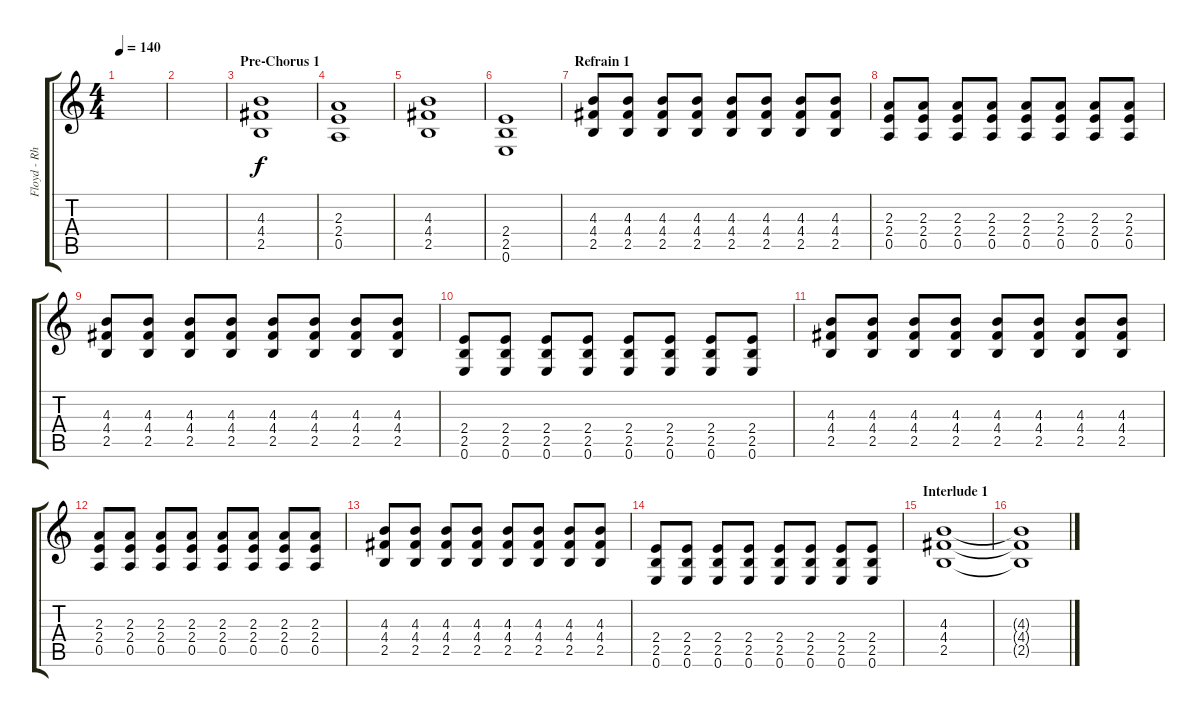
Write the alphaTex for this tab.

\track ("Floyd - Rhythm Guitar 2" "Floyd - Rh") {instrument distortionguitar}
\staff {score tabs}
\tuning (E4 B3 G3 D3 A2 E2) {hide}
\ts (4 4)
\tempo 140
\clef g2
\ks c
|
|
\section ("" "Pre-Chorus 1")
(4.3 4.4 2.5).1 |
(2.3 2.4 0.5).1 |
(4.3 4.4 2.5).1 |
(2.4 2.5 0.6).1 |
\section ("" "Refrain 1")
(4.3 4.4 2.5).8 (4.3 4.4 2.5).8 (4.3 4.4 2.5).8 (4.3 4.4 2.5).8 (4.3 4.4 2.5).8 (4.3 4.4 2.5).8 (4.3 4.4 2.5).8 (4.3 4.4 2.5).8 |
(2.3 2.4 0.5).8 (2.3 2.4 0.5).8 (2.3 2.4 0.5).8 (2.3 2.4 0.5).8 (2.3 2.4 0.5).8 (2.3 2.4 0.5).8 (2.3 2.4 0.5).8 (2.3 2.4 0.5).8 |
(4.3 4.4 2.5).8 (4.3 4.4 2.5).8 (4.3 4.4 2.5).8 (4.3 4.4 2.5).8 (4.3 4.4 2.5).8 (4.3 4.4 2.5).8 (4.3 4.4 2.5).8 (4.3 4.4 2.5).8 |
(2.4 2.5 0.6).8 (2.4 2.5 0.6).8 (2.4 2.5 0.6).8 (2.4 2.5 0.6).8 (2.4 2.5 0.6).8 (2.4 2.5 0.6).8 (2.4 2.5 0.6).8 (2.4 2.5 0.6).8 |
(4.3 4.4 2.5).8 (4.3 4.4 2.5).8 (4.3 4.4 2.5).8 (4.3 4.4 2.5).8 (4.3 4.4 2.5).8 (4.3 4.4 2.5).8 (4.3 4.4 2.5).8 (4.3 4.4 2.5).8 |
(2.3 2.4 0.5).8 (2.3 2.4 0.5).8 (2.3 2.4 0.5).8 (2.3 2.4 0.5).8 (2.3 2.4 0.5).8 (2.3 2.4 0.5).8 (2.3 2.4 0.5).8 (2.3 2.4 0.5).8 |
(4.3 4.4 2.5).8 (4.3 4.4 2.5).8 (4.3 4.4 2.5).8 (4.3 4.4 2.5).8 (4.3 4.4 2.5).8 (4.3 4.4 2.5).8 (4.3 4.4 2.5).8 (4.3 4.4 2.5).8 |
(2.4 2.5 0.6).8 (2.4 2.5 0.6).8 (2.4 2.5 0.6).8 (2.4 2.5 0.6).8 (2.4 2.5 0.6).8 (2.4 2.5 0.6).8 (2.4 2.5 0.6).8 (2.4 2.5 0.6).8 |
\section ("" "Interlude 1")
(4.3 4.4 2.5).1 |
(4.3{t} 4.4{t} 2.5{t}).1
